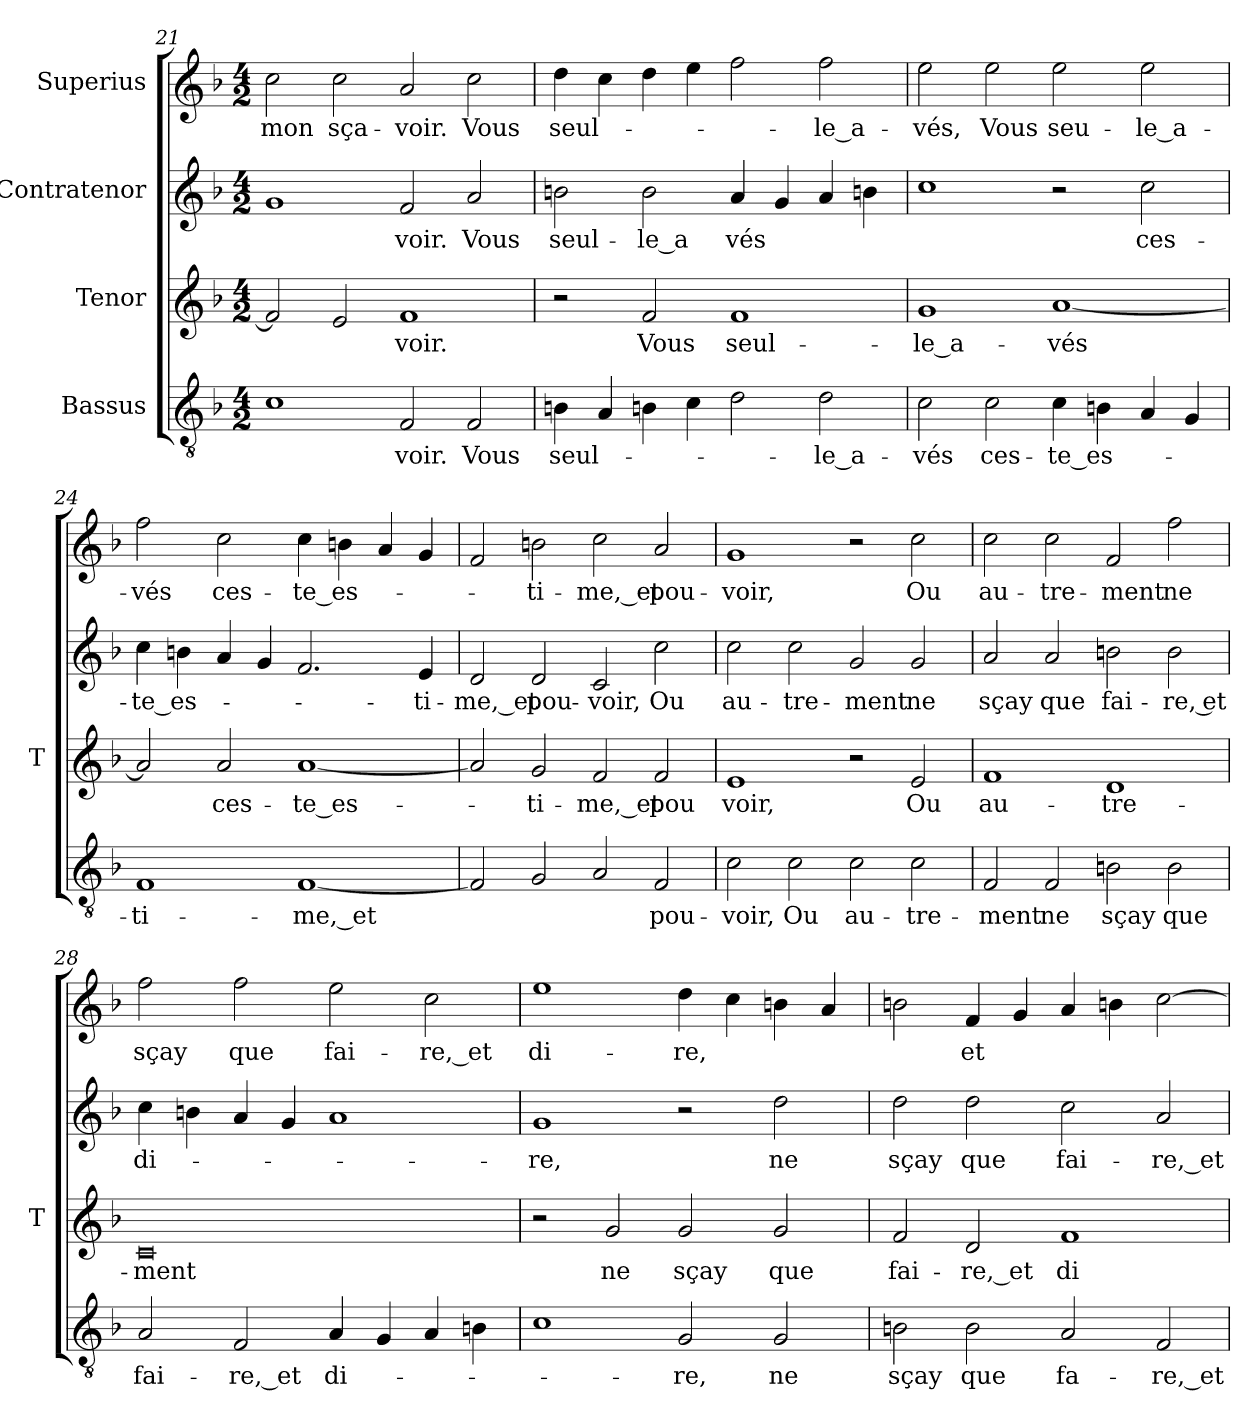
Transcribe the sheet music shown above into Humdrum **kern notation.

**kern	**text	**kern	**text	**kern	**text	**kern	**text
*part4	*part4	*part3	*part3	*part2	*part2	*part1	*part1
*staff4	*staff4	*staff3	*staff3	*staff2	*staff2	*staff1	*staff1
*I"Bassus	*	*I"Tenor	*	*I"Contratenor	*	*I"Superius	*
*	*	*I'T	*	*	*	*	*
*clefGv2	*	*clefG2	*	*clefG2	*	*clefG2	*
*k[b-]	*	*k[b-]	*	*k[b-]	*	*k[b-]	*
*M4/2	*	*M4/2	*	*M4/2	*	*M4/2	*
=21	=21	=21	=21	=21	=21	=21	=21
1c	.	2f]	.	1g	.	2cc	-mon
.	.	2e	.	.	.	2cc	sça-
2F	-voir.	1f	-voir.	2f	-voir.	2a	-voir.
2F	-Vous	.	.	2a	-Vous	2cc	-Vous
=22	=22	=22	=22	=22	=22	=22	=22
4Bn	seul-	2r	.	2bn	seul-	4dd	seul-
4A	.	.	.	.	.	4cc	.
4Bn	.	2f	-Vous	2b	-le_a	4dd	.
4c	.	.	.	.	.	4ee	.
2d	.	1f	seul-	4a	-vés	2ff	.
.	.	.	.	4g	.	.	.
2d	le_a-	.	.	4a	.	2ff	le_a-
.	.	.	.	4bn	.	.	.
=23	=23	=23	=23	=23	=23	=23	=23
2c	-vés	1g	le_a-	1cc	.	2ee	-vés,
2c	ces-	.	.	.	.	2ee	-Vous
4c	te_es-	[1a	-vés	2r	.	2ee	seu-
4Bn	.	.	.	.	.	.	.
4A	.	.	.	2cc	ces-	2ee	le_a-
4G	.	.	.	.	.	.	.
=24	=24	=24	=24	=24	=24	=24	=24
1F	ti-	2a]	.	4cc	te_es-	2ff	-vés
.	.	.	.	4bn	.	.	.
.	.	2a	ces-	4a	.	2cc	ces-
.	.	.	.	4g	.	.	.
[1F	-me,_et	[1a	te_es-	2.f	.	4cc	te_es-
.	.	.	.	.	.	4bn	.
.	.	.	.	.	.	4a	.
.	.	.	.	4e	ti-	4g	.
=25	=25	=25	=25	=25	=25	=25	=25
2F]	.	2a]	.	2d	-me,_et	2f	.
2G	.	2g	ti-	2d	pou-	2bn	ti-
2A	.	2f	-me,_et	2c	-voir,	2cc	-me,_et
2F	pou-	2f	-pou	2cc	-Ou	2a	pou-
=26	=26	=26	=26	=26	=26	=26	=26
2c	-voir,	1e	-voir,	2cc	au-	1g	-voir,
2c	-Ou	.	.	2cc	tre-	.	.
2c	au-	2r	.	2g	-ment	2r	.
2c	tre-	2e	-Ou	2g	-ne	2cc	-Ou
=27	=27	=27	=27	=27	=27	=27	=27
2F	-ment	1f	au-	2a	-sçay	2cc	au-
2F	-ne	.	.	2a	-que	2cc	tre-
2Bn	-sçay	1d	tre-	2bn	fai-	2f	-ment
2B	-que	.	.	2b	-re, et	2ff	-ne
=28	=28	=28	=28	=28	=28	=28	=28
2A	fai-	0c	-ment	4cc	di-	2ff	-sçay
.	.	.	.	4bn	.	.	.
2F	-re,_et	.	.	4a	.	2ff	-que
.	.	.	.	4g	.	.	.
4A	di-	.	.	1a	.	2ee	fai-
4G	.	.	.	.	.	.	.
4A	.	.	.	.	.	2cc	-re,_et
4Bn	.	.	.	.	.	.	.
=29	=29	=29	=29	=29	=29	=29	=29
1c	.	2r	.	1g	-re,	1ee	di-
.	.	2g	-ne	.	.	.	.
2G	-re,	2g	-sçay	2r	.	4dd	-re,
.	.	.	.	.	.	4cc	.
2G	-ne	2g	-que	2dd	-ne	4bn	.
.	.	.	.	.	.	4a	.
=30	=30	=30	=30	=30	=30	=30	=30
2Bn	-sçay	2f	fai-	2dd	-sçay	2bn	.
2B	-que	2d	-re,_et	2dd	-que	4f	-et
.	.	.	.	.	.	4g	.
2A	fa-	1f	di-	2cc	fai-	4a	.
.	.	.	.	.	.	4bn	.
2F	-re,_et	.	.	2a	-re,_et	[2cc	.
=	=	=	=	=	=	=	=
*-	*-	*-	*-	*-	*-	*-	*-
